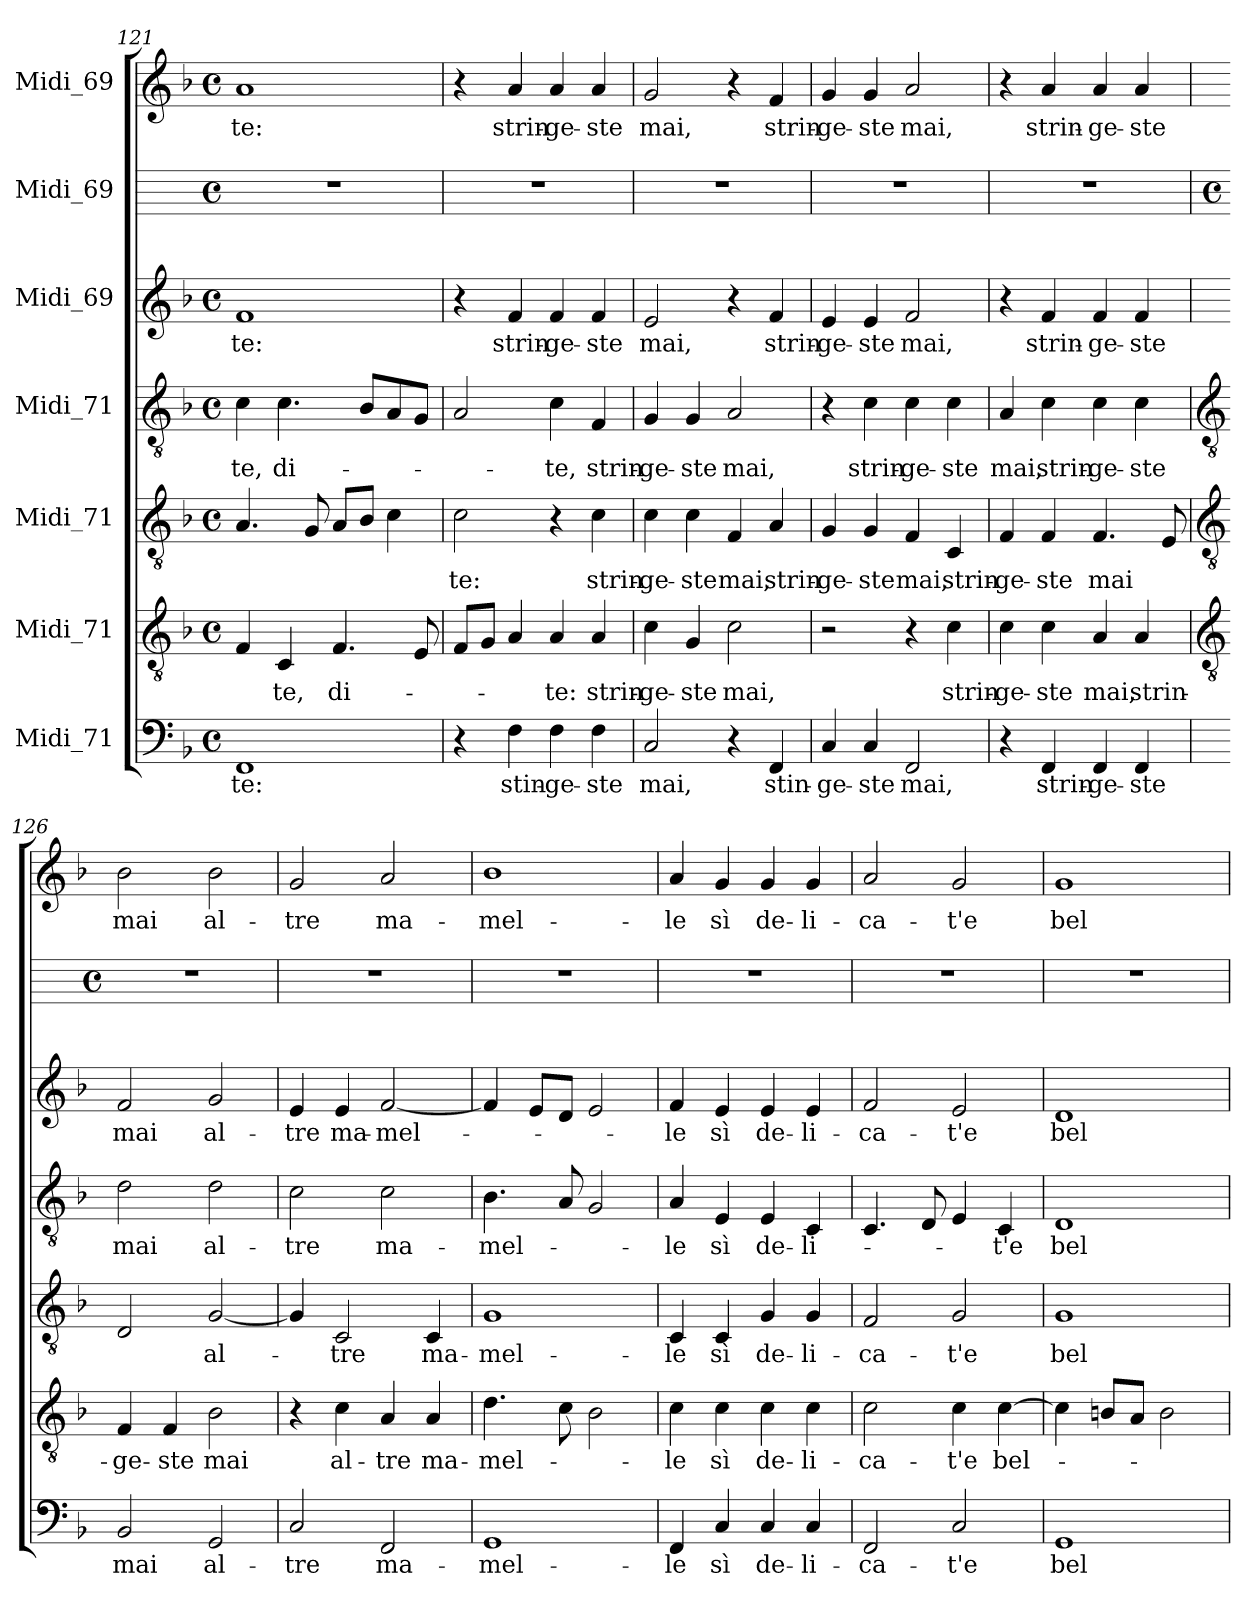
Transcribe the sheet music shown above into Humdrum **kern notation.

**kern	**text	**kern	**text	**kern	**text	**kern	**text	**kern	**text	**kern	**kern	**text
*part7	*part7	*part6	*part6	*part5	*part5	*part4	*part4	*part3	*part3	*part2	*part1	*part1
*staff7	*staff7	*staff6	*staff6	*staff5	*staff5	*staff4	*staff4	*staff3	*staff3	*staff2	*staff1	*staff1
*I"Midi_71	*	*I"Midi_71	*	*I"Midi_71	*	*I"Midi_71	*	*I"Midi_69	*	*I"Midi_69	*I"Midi_69	*
!!LO:LB:g=z
*clefF4	*	*clefGv2	*	*clefGv2	*	*clefGv2	*	*clefG2	*	*	*clefG2	*
*k[b-]	*	*k[b-]	*	*k[b-]	*	*k[b-]	*	*k[b-]	*	*	*k[b-]	*
*F:	*	*F:	*	*F:	*	*F:	*	*F:	*	*	*F:	*
*M4/4	*	*M4/4	*	*M4/4	*	*M4/4	*	*M4/4	*	*M4/4	*M4/4	*
*met(c)	*	*met(c)	*	*met(c)	*	*met(c)	*	*met(c)	*	*met(c)	*met(c)	*
=121	=121	=121	=121	=121	=121	=121	=121	=121	=121	=121	=121	=121
!	!LO:LY:b	!	!	!	!	!	!LO:LY:b	!	!LO:LY:b	!	!	!LO:LY:b
1FF	-te:	4F	.	4.A	.	4c	-te,	1f	-te:	1r	1a	-te:
!	!	!	!LO:LY:b	!	!	!	!LO:LY:b	!	!	!	!	!
.	.	4C	-te,	.	.	4.c	di-	.	.	.	.	.
.	.	.	.	8G	.	.	.	.	.	.	.	.
!	!	!	!LO:LY:b	!	!	!	!	!	!	!	!	!
.	.	4.F	di-	8AL	.	.	.	.	.	.	.	.
.	.	.	.	8B-J	.	8B-L	.	.	.	.	.	.
.	.	.	.	4c	.	8A	.	.	.	.	.	.
.	.	8E	.	.	.	8GJ	.	.	.	.	.	.
=122	=122	=122	=122	=122	=122	=122	=122	=122	=122	=122	=122	=122
!	!	!	!	!	!LO:LY:b	!	!	!	!	!	!	!
4r	.	8FL	.	2c	-te:	2A	.	4r	.	1r	4r	.
.	.	8GJ	.	.	.	.	.	.	.	.	.	.
!	!LO:LY:b	!	!	!	!	!	!	!	!LO:LY:b	!	!	!LO:LY:b
4F	stin-	4A	.	.	.	.	.	4f	strin-	.	4a	strin-
!	!LO:LY:b	!	!LO:LY:b	!	!	!	!LO:LY:b	!	!LO:LY:b	!	!	!LO:LY:b
4F	-ge-	4A	-te:	4r	.	4c	-te,	4f	-ge-	.	4a	-ge-
!	!LO:LY:b	!	!LO:LY:b	!	!LO:LY:b	!	!LO:LY:b	!	!LO:LY:b	!	!	!LO:LY:b
4F	-ste	4A	strin-	4c	strin-	4F	strin-	4f	-ste	.	4a	-ste
=123	=123	=123	=123	=123	=123	=123	=123	=123	=123	=123	=123	=123
!	!LO:LY:b	!	!LO:LY:b	!	!LO:LY:b	!	!LO:LY:b	!	!LO:LY:b	!	!	!LO:LY:b
2C	mai,	4c	-ge-	4c	-ge-	4G	-ge-	2e	mai,	1r	2g	mai,
!	!	!	!LO:LY:b	!	!LO:LY:b	!	!LO:LY:b	!	!	!	!	!
.	.	4G	-ste	4c	-ste	4G	-ste	.	.	.	.	.
!	!	!	!LO:LY:b	!	!LO:LY:b	!	!LO:LY:b	!	!	!	!	!
4r	.	2c	mai,	4F	mai,	2A	mai,	4r	.	.	4r	.
!	!LO:LY:b	!	!	!	!LO:LY:b	!	!	!	!LO:LY:b	!	!	!LO:LY:b
4FF	stin-	.	.	4A	strin-	.	.	4f	strin-	.	4f	strin-
=124	=124	=124	=124	=124	=124	=124	=124	=124	=124	=124	=124	=124
!	!LO:LY:b	!	!	!	!LO:LY:b	!	!	!	!LO:LY:b	!	!	!LO:LY:b
4C	-ge-	2r	.	4G	-ge-	4r	.	4e	-ge-	1r	4g	-ge-
!	!LO:LY:b	!	!	!	!LO:LY:b	!	!LO:LY:b	!	!LO:LY:b	!	!	!LO:LY:b
4C	-ste	.	.	4G	-ste	4c	strin-	4e	-ste	.	4g	-ste
!	!LO:LY:b	!	!	!	!LO:LY:b	!	!LO:LY:b	!	!LO:LY:b	!	!	!LO:LY:b
2FF	mai,	4r	.	4F	mai,	4c	-ge-	2f	mai,	.	2a	mai,
!	!	!	!LO:LY:b	!	!LO:LY:b	!	!LO:LY:b	!	!	!	!	!
.	.	4c	strin-	4C	strin-	4c	-ste	.	.	.	.	.
=125	=125	=125	=125	=125	=125	=125	=125	=125	=125	=125	=125	=125
!	!	!	!LO:LY:b	!	!LO:LY:b	!	!LO:LY:b	!	!	!	!	!
4r	.	4c	-ge-	4F	-ge-	4A	mai,	4r	.	1r	4r	.
!	!LO:LY:b	!	!LO:LY:b	!	!LO:LY:b	!	!LO:LY:b	!	!LO:LY:b	!	!	!LO:LY:b
4FF	strin-	4c	-ste	4F	-ste	4c	strin-	4f	strin-	.	4a	strin-
!	!LO:LY:b	!	!LO:LY:b	!	!LO:LY:b	!	!LO:LY:b	!	!LO:LY:b	!	!	!LO:LY:b
4FF	-ge-	4A	mai,	4.F	mai	4c	-ge-	4f	-ge-	.	4a	-ge-
!	!LO:LY:b	!	!LO:LY:b	!	!	!	!LO:LY:b	!	!LO:LY:b	!	!	!LO:LY:b
4FF	-ste	4A	strin-	.	.	4c	-ste	4f	-ste	.	4a	-ste
.	.	.	.	8E	.	.	.	.	.	.	.	.
!!LO:LB:g=z
=126	=126	=126	=126	=126	=126	=126	=126	=126	=126	=126	=126	=126
*	*	*clefGv2	*	*clefGv2	*	*clefGv2	*	*	*	*	*	*
*	*	*	*	*	*	*	*	*	*	*M4/4	*	*
*	*	*	*	*	*	*	*	*	*	*met(c)	*	*
!	!LO:LY:b	!	!LO:LY:b	!	!	!	!LO:LY:b	!	!LO:LY:b	!	!	!LO:LY:b
2BB-	mai	4F	-ge-	2D	.	2d	mai	2f	mai	1r	2b-	mai
!	!	!	!LO:LY:b	!	!	!	!	!	!	!	!	!
.	.	4F	-ste	.	.	.	.	.	.	.	.	.
!	!LO:LY:b	!	!LO:LY:b	!	!LO:LY:b	!	!LO:LY:b	!	!LO:LY:b	!	!	!LO:LY:b
2GG	al-	2B-	mai	[2G	al-	2d	al-	2g	al-	.	2b-	al-
=127	=127	=127	=127	=127	=127	=127	=127	=127	=127	=127	=127	=127
!	!LO:LY:b	!	!	!	!	!	!LO:LY:b	!	!LO:LY:b	!	!	!LO:LY:b
2C	-tre	4r	.	4G]	.	2c	-tre	4e	-tre	1r	2g	-tre
!	!	!	!LO:LY:b	!	!LO:LY:b	!	!	!	!LO:LY:b	!	!	!
.	.	4c	al-	2C	-tre	.	.	4e	ma-	.	.	.
!	!LO:LY:b	!	!LO:LY:b	!	!	!	!LO:LY:b	!	!LO:LY:b	!	!	!LO:LY:b
2FF	ma-	4A	-tre	.	.	2c	ma-	[2f	-mel-	.	2a	ma-
!	!	!	!LO:LY:b	!	!LO:LY:b	!	!	!	!	!	!	!
.	.	4A	ma-	4C	ma-	.	.	.	.	.	.	.
=128	=128	=128	=128	=128	=128	=128	=128	=128	=128	=128	=128	=128
!	!LO:LY:b	!	!LO:LY:b	!	!LO:LY:b	!	!LO:LY:b	!	!	!	!	!LO:LY:b
1GG	-mel-	4.d	-mel-	1G	-mel-	4.B-	-mel-	4f]	.	1r	1b-	-mel-
.	.	.	.	.	.	.	.	8eL	.	.	.	.
.	.	8c	.	.	.	8A	.	8dJ	.	.	.	.
.	.	2B-	.	.	.	2G	.	2e	.	.	.	.
=129	=129	=129	=129	=129	=129	=129	=129	=129	=129	=129	=129	=129
!	!LO:LY:b	!	!LO:LY:b	!	!LO:LY:b	!	!LO:LY:b	!	!LO:LY:b	!	!	!LO:LY:b
4FF	-le	4c	-le	4C	-le	4A	-le	4f	-le	1r	4a	-le
!	!LO:LY:b	!	!LO:LY:b	!	!LO:LY:b	!	!LO:LY:b	!	!LO:LY:b	!	!	!LO:LY:b
4C	sì	4c	sì	4C	sì	4E	sì	4e	sì	.	4g	sì
!	!LO:LY:b	!	!LO:LY:b	!	!LO:LY:b	!	!LO:LY:b	!	!LO:LY:b	!	!	!LO:LY:b
4C	de-	4c	de-	4G	de-	4E	de-	4e	de-	.	4g	de-
!	!LO:LY:b	!	!LO:LY:b	!	!LO:LY:b	!	!LO:LY:b	!	!LO:LY:b	!	!	!LO:LY:b
4C	-li-	4c	-li-	4G	-li-	4C	-li-	4e	-li-	.	4g	-li-
=130	=130	=130	=130	=130	=130	=130	=130	=130	=130	=130	=130	=130
!	!LO:LY:b	!	!LO:LY:b	!	!LO:LY:b	!	!	!	!LO:LY:b	!	!	!LO:LY:b
2FF	-ca-	2c	-ca-	2F	-ca-	4.C	.	2f	-ca-	1r	2a	-ca-
.	.	.	.	.	.	8D	.	.	.	.	.	.
!	!LO:LY:b	!	!LO:LY:b	!	!LO:LY:b	!	!	!	!LO:LY:b	!	!	!LO:LY:b
2C	-t'e	4c	-t'e	2G	-t'e	4E	.	2e	-t'e	.	2g	-t'e
!	!	!	!LO:LY:b	!	!	!	!LO:LY:b	!	!	!	!	!
.	.	[4c	bel-	.	.	4C	-t'e	.	.	.	.	.
=131	=131	=131	=131	=131	=131	=131	=131	=131	=131	=131	=131	=131
!	!LO:LY:b	!	!	!	!LO:LY:b	!	!LO:LY:b	!	!LO:LY:b	!	!	!LO:LY:b
1GG	bel-	4c]	.	1G	bel-	1D	bel-	1d	bel-	1r	1g	bel-
.	.	8BL	.	.	.	.	.	.	.	.	.	.
.	.	8AJ	.	.	.	.	.	.	.	.	.	.
.	.	2B	.	.	.	.	.	.	.	.	.	.
=	=	=	=	=	=	=	=	=	=	=	=	=
*-	*-	*-	*-	*-	*-	*-	*-	*-	*-	*-	*-	*-
